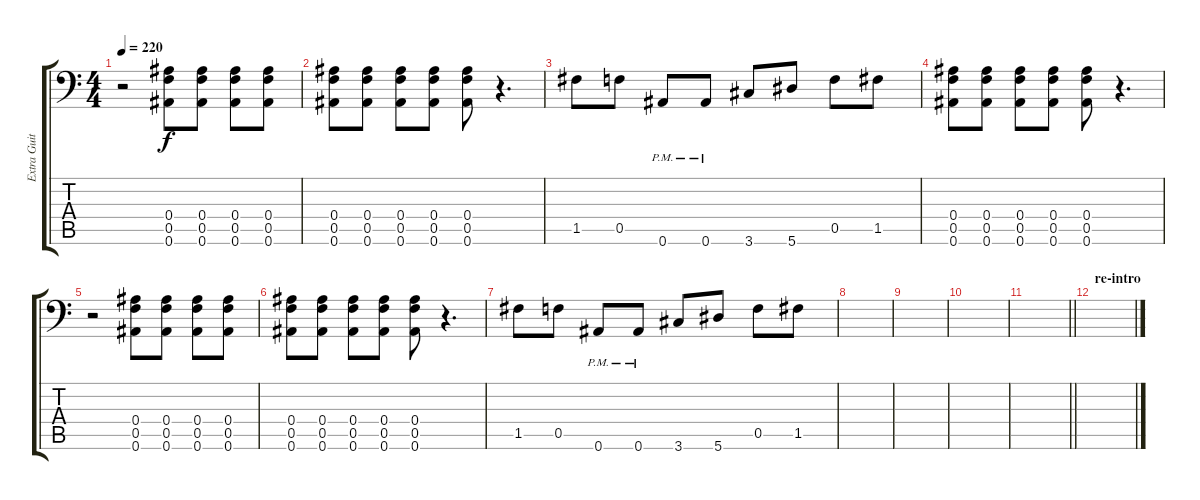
\track ("Extra Guitar" "Extra Guit") {instrument distortionguitar}
\staff {score tabs}
\tuning (C4 G3 Eb3 Bb2 F2 Bb1) {hide}
\ts (4 4)
\tempo 220
\clef f4
\ks c
r.2{dy f} (0.4 0.5 0.6).8 (0.4 0.5 0.6).8 (0.4 0.5 0.6).8 (0.4 0.5 0.6).8 |
(0.4 0.5 0.6).8 (0.4 0.5 0.6).8 (0.4 0.5 0.6).8 (0.4 0.5 0.6).8 (0.4 0.5 0.6).8 r.4{d} |
1.5.8 0.5.8 0.6{pm}.8 0.6{pm}.8 3.6.8 5.6.8 0.5.8 1.5.8 |
(0.4 0.5 0.6).8 (0.4 0.5 0.6).8 (0.4 0.5 0.6).8 (0.4 0.5 0.6).8 (0.4 0.5 0.6).8 r.4{d} |
r.2 (0.4 0.5 0.6).8 (0.4 0.5 0.6).8 (0.4 0.5 0.6).8 (0.4 0.5 0.6).8 |
(0.4 0.5 0.6).8 (0.4 0.5 0.6).8 (0.4 0.5 0.6).8 (0.4 0.5 0.6).8 (0.4 0.5 0.6).8 r.4{d} |
1.5.8 0.5.8 0.6{pm}.8 0.6{pm}.8 3.6.8 5.6.8 0.5.8 1.5.8 |
|
|
|
\barLineRight lightlight
|
\section ("" "re-intro")
